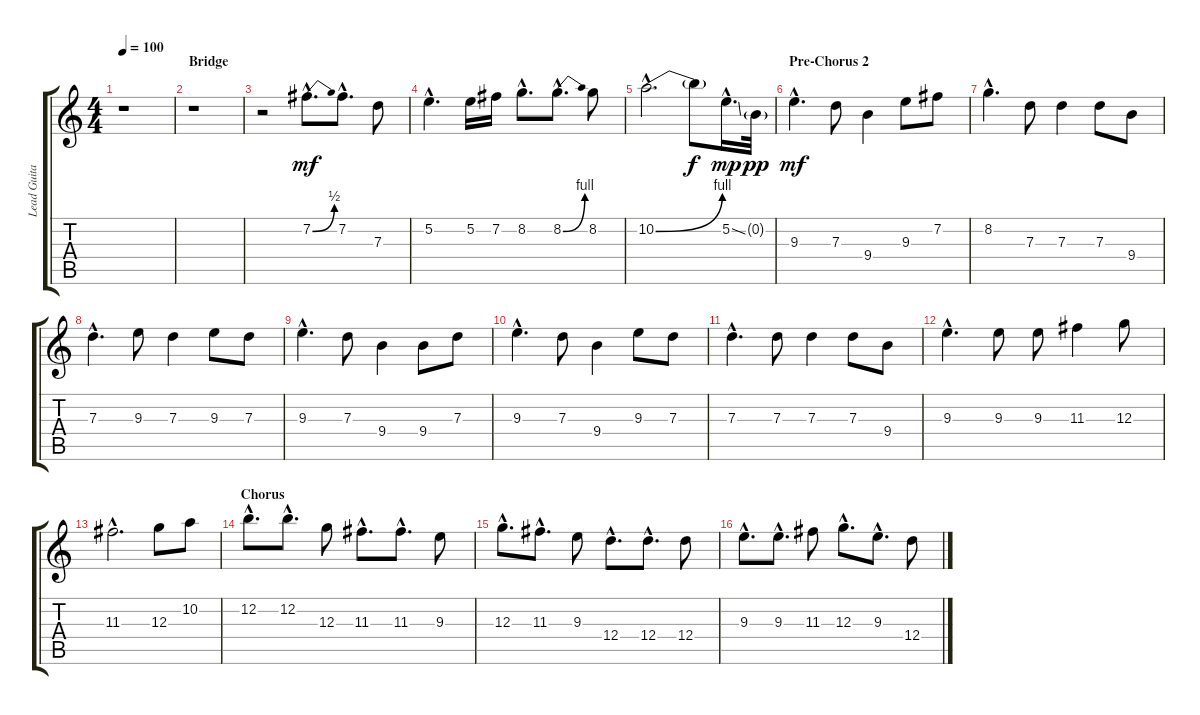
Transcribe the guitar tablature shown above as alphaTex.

\track ("Lead Guitar 1" "Lead Guita") {instrument distortionguitar}
\staff {score tabs}
\tuning (E4 B3 G3 D3 A2 E2) {hide}
\ts (4 4)
\tempo 100
\clef g2
\ks c
r.1{dy mf} |
\section ("" "Bridge")
r.1 |
r.2 7.2{be (bend 0 0 60 2) hac}.8{d} 7.2{hac}.8{d} 7.3.8 |
5.2{hac}.4{d} 5.2.16 7.2.16 8.2{hac}.8{d} 8.2{be (bend 0 0 60 4) hac}.8{d} 8.2.8 |
10.2{be (bend 0 0 60 4) hac}.2{d} 10.2{t}.8{dy f} 5.2{ss hac}.16{d dy mp} 0.2{g}.32{dy pp} |
\section ("" "Pre-Chorus 2")
9.3{hac}.4{d dy mf} 7.3.8 9.4.4 9.3.8 7.2.8 |
8.2{hac}.4{d} 7.3.8 7.3.4 7.3.8 9.4.8 |
7.3{hac}.4{d} 9.3.8 7.3.4 9.3.8 7.3.8 |
9.3{hac}.4{d} 7.3.8 9.4.4 9.4.8 7.3.8 |
9.3{hac}.4{d} 7.3.8 9.4.4 9.3.8 7.3.8 |
7.3{hac}.4{d} 7.3.8 7.3.4 7.3.8 9.4.8 |
9.3{hac}.4{d} 9.3.8 9.3.8 11.3.4 12.3.8 |
11.3{hac}.2{d} 12.3.8 10.2.8 |
\section ("" "Chorus")
12.2{hac}.8{d} 12.2{hac}.8{d} 12.3.8 11.3{hac}.8{d} 11.3{hac}.8{d} 9.3.8 |
12.3{hac}.8{d} 11.3{hac}.8{d} 9.3.8 12.4{hac}.8{d} 12.4{hac}.8{d} 12.4.8 |
9.3{hac}.8{d} 9.3{hac}.8{d} 11.3.8 12.3{hac}.8{d} 9.3{hac}.8{d} 12.4.8
